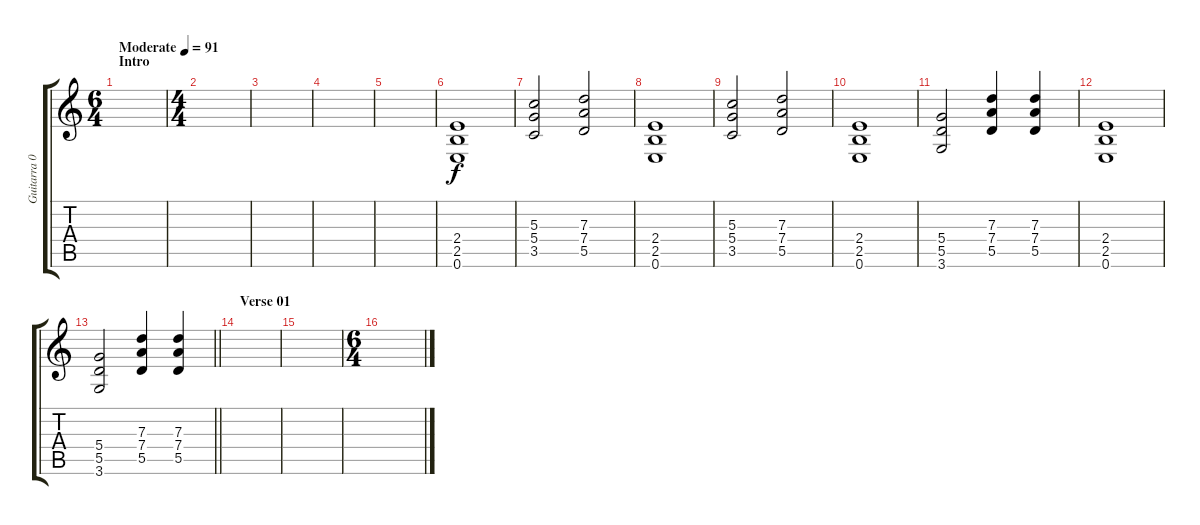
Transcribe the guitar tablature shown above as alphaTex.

\track ("Guitarra 02" "Guitarra 0") {instrument distortionguitar}
\staff {score tabs}
\tuning (E4 B3 G3 D3 A2 E2) {hide}
\ts (6 4)
\section ("" "Intro")
\tempo (91 "Moderate")
\clef g2
\ks c
|
\ts (4 4)
|
|
|
|
(2.4 2.5 0.6).1 |
(5.3 5.4 3.5).2 (7.3 7.4 5.5).2 |
(2.4 2.5 0.6).1 |
(5.3 5.4 3.5).2 (7.3 7.4 5.5).2 |
(2.4 2.5 0.6).1 |
(5.4 5.5 3.6).2 (7.3 7.4 5.5).4 (7.3 7.4 5.5).4 |
(2.4 2.5 0.6).1 |
\barLineRight lightlight
(5.4 5.5 3.6).2 (7.3 7.4 5.5).4 (7.3 7.4 5.5).4 |
\section ("" "Verse 01")
|
|
\ts (6 4)
